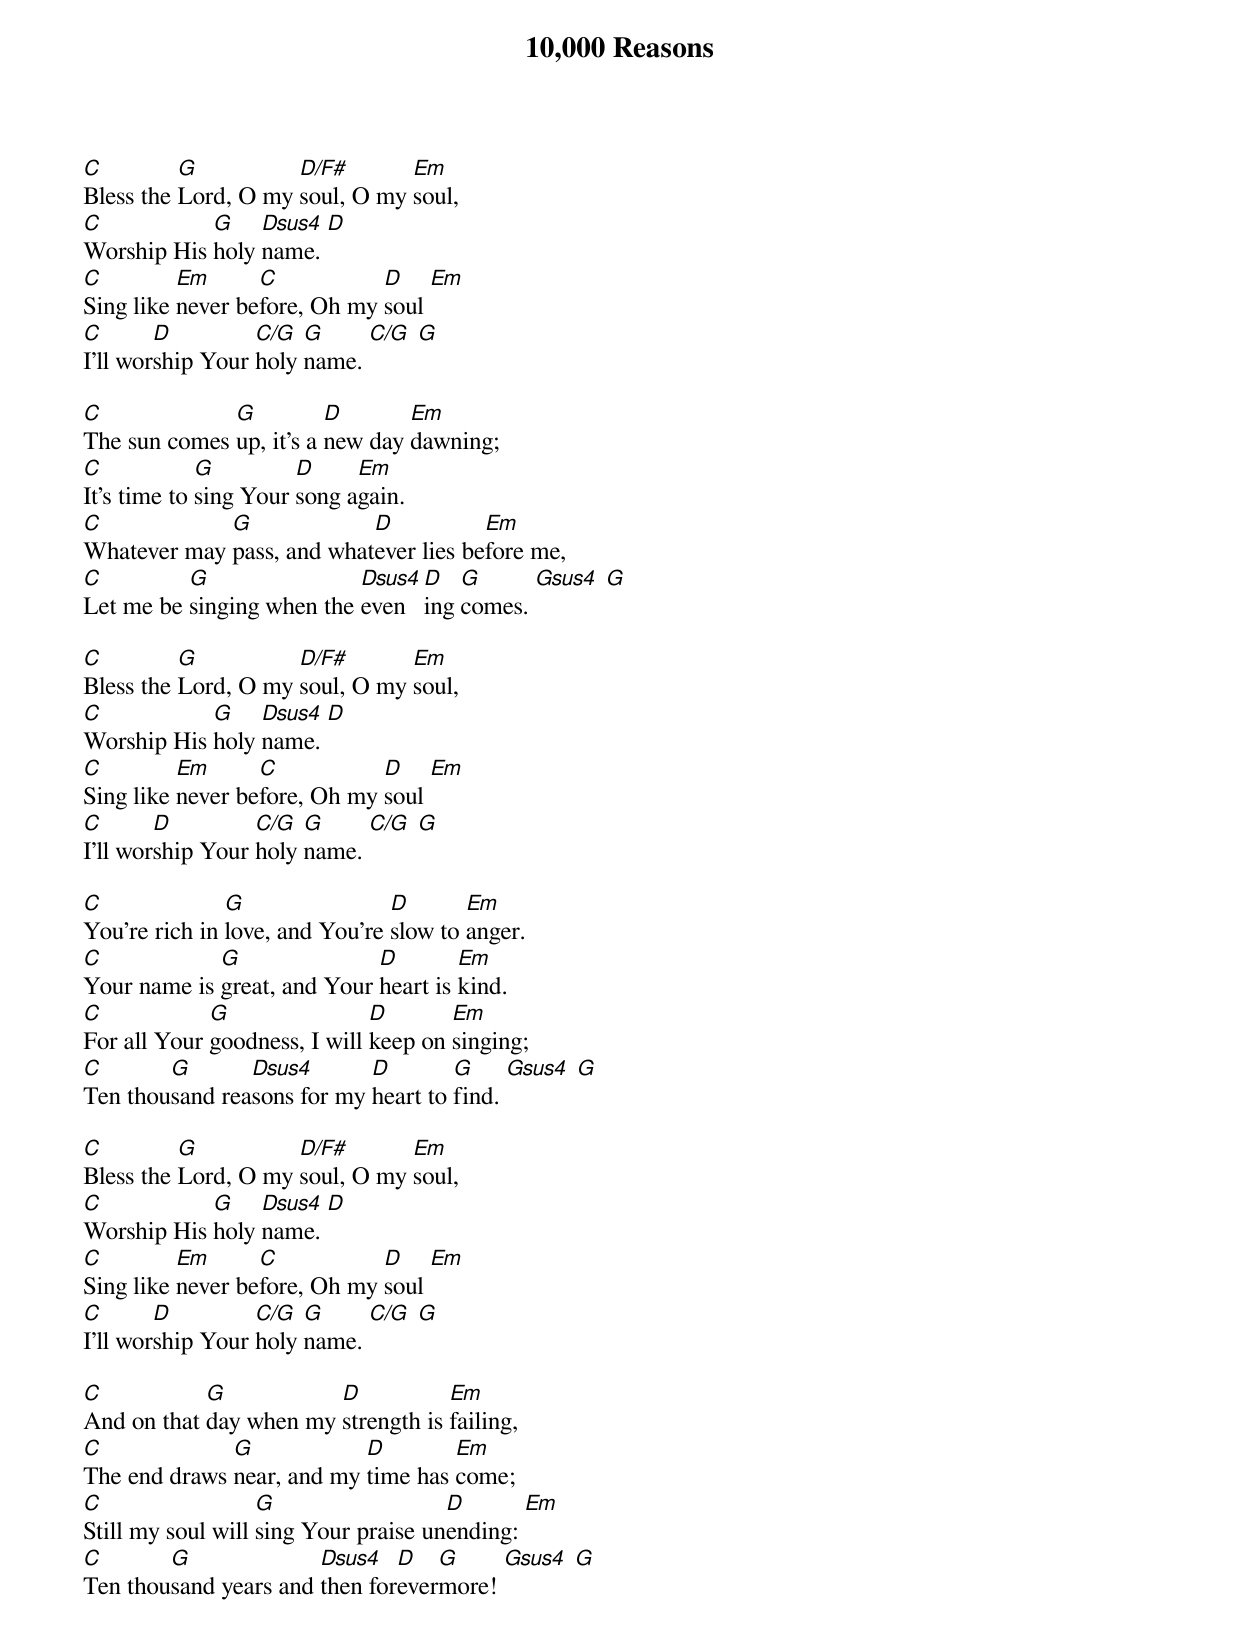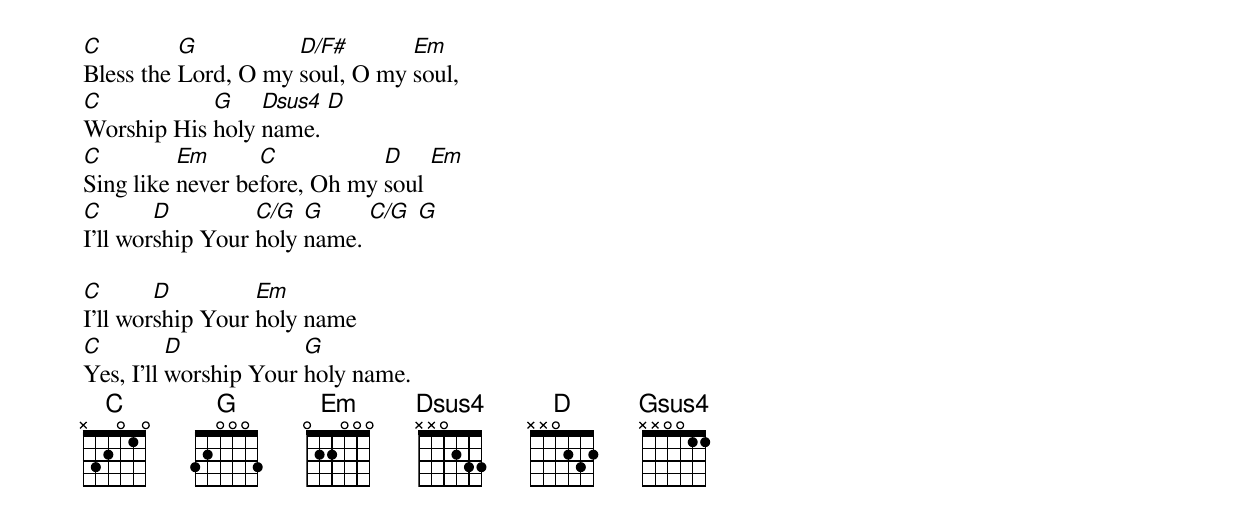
{title: 10,000 Reasons}
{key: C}

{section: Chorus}
[C]Bless the [G]Lord, O my [D/F#]soul, O my [Em]soul,
[C]Worship His [G]holy [Dsus4]name. [D]
[C]Sing like [Em]never be[C]fore, Oh my [D]soul [Em]
[C]I'll wor[D]ship Your [C/G]holy [G]name. [C/G] [G]

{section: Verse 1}
[C]The sun comes [G]up, it's a [D]new day [Em]dawning;
[C]It's time to [G]sing Your [D]song a[Em]gain.
[C]Whatever may [G]pass, and what[D]ever lies be[Em]fore me,
[C]Let me be [G]singing when the [Dsus4]even[D]ing [G]comes. [Gsus4] [G]

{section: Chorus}
[C]Bless the [G]Lord, O my [D/F#]soul, O my [Em]soul,
[C]Worship His [G]holy [Dsus4]name. [D]
[C]Sing like [Em]never be[C]fore, Oh my [D]soul [Em]
[C]I'll wor[D]ship Your [C/G]holy [G]name. [C/G] [G]

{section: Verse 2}
[C]You're rich in [G]love, and You're [D]slow to [Em]anger.
[C]Your name is [G]great, and Your [D]heart is [Em]kind.
[C]For all Your [G]goodness, I will [D]keep on [Em]singing;
[C]Ten thou[G]sand rea[Dsus4]sons for my [D]heart to [G]find. [Gsus4] [G]

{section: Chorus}
[C]Bless the [G]Lord, O my [D/F#]soul, O my [Em]soul,
[C]Worship His [G]holy [Dsus4]name. [D]
[C]Sing like [Em]never be[C]fore, Oh my [D]soul [Em]
[C]I'll wor[D]ship Your [C/G]holy [G]name. [C/G] [G]

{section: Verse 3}
[C]And on that [G]day when my [D]strength is [Em]failing,
[C]The end draws [G]near, and my [D]time has [Em]come;
[C]Still my soul will [G]sing Your praise un[D]ending: [Em]
[C]Ten thou[G]sand years and [Dsus4]then for[D]ever[G]more! [Gsus4] [G]

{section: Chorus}
[C]Bless the [G]Lord, O my [D/F#]soul, O my [Em]soul,
[C]Worship His [G]holy [Dsus4]name. [D]
[C]Sing like [Em]never be[C]fore, Oh my [D]soul [Em]
[C]I'll wor[D]ship Your [C/G]holy [G]name. [C/G] [G]

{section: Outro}
[C]I'll wor[D]ship Your [Em]holy name
[C]Yes, I'll [D]worship Your [G]holy name.
